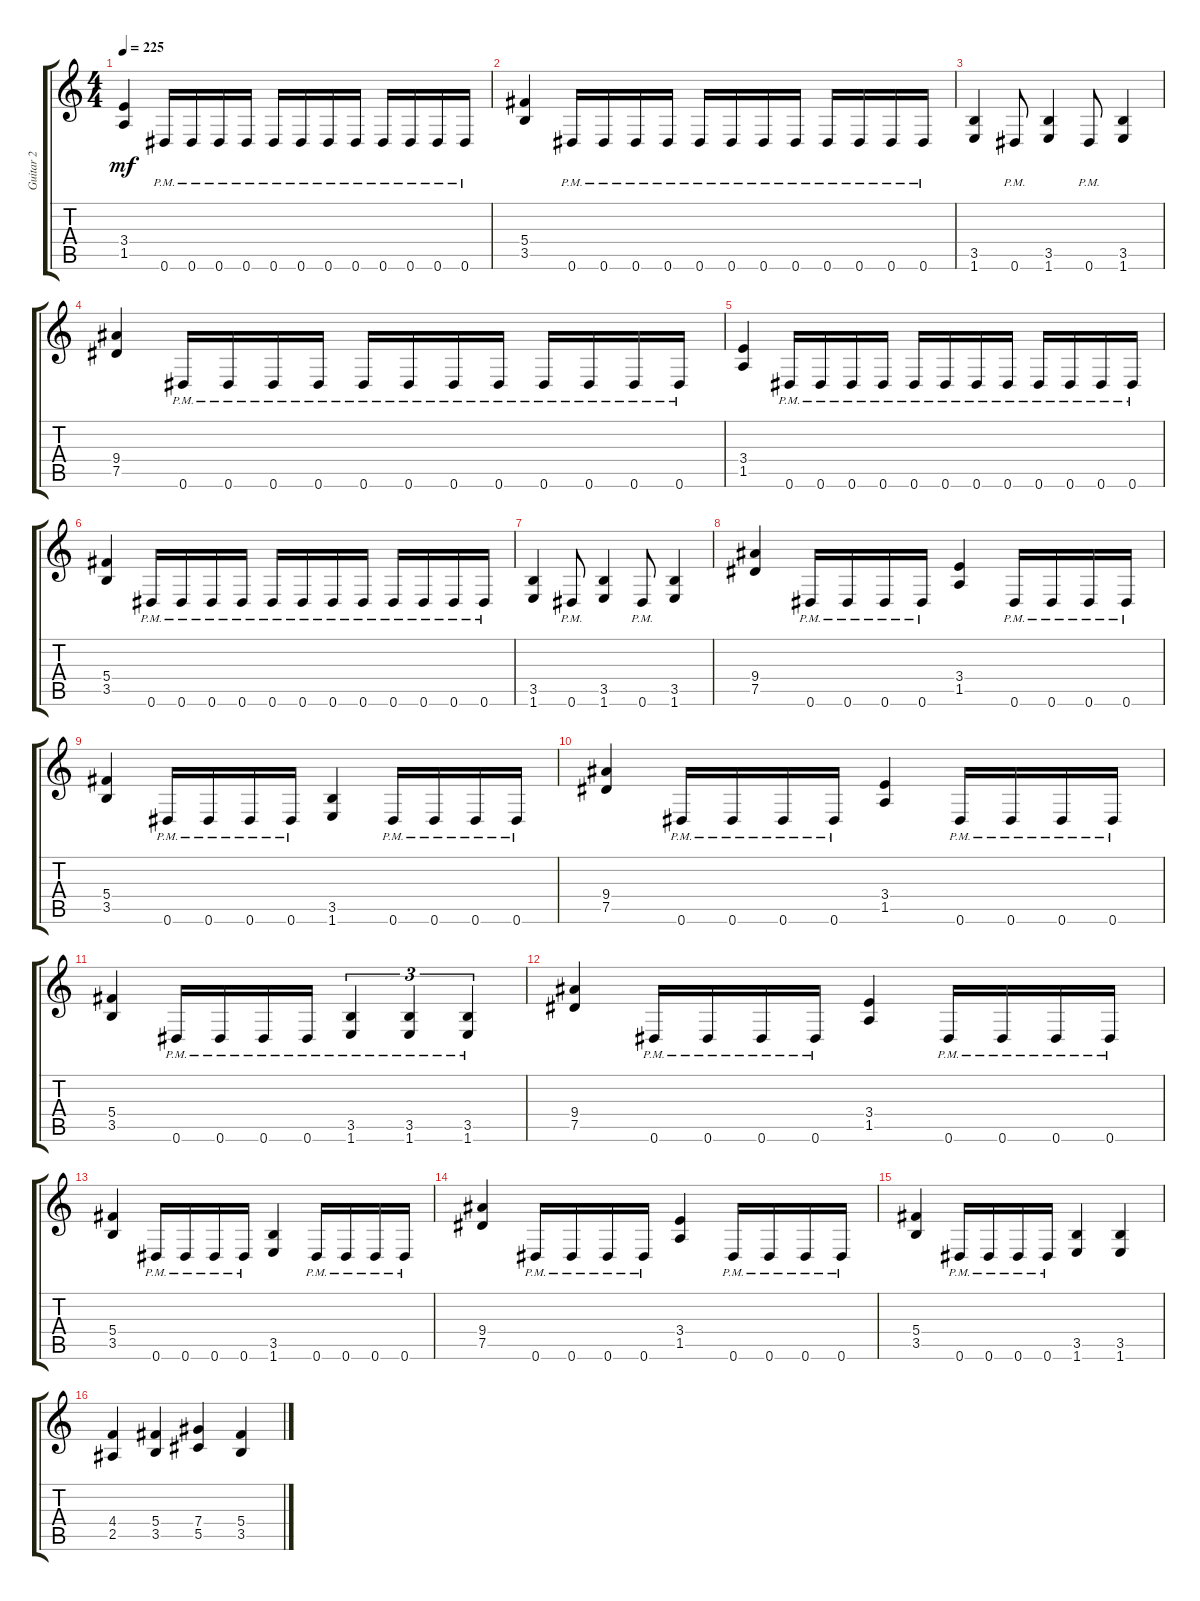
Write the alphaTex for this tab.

\track ("Guitar 2" "Guitar 2") {instrument distortionguitar}
\staff {score tabs}
\tuning (Eb4 Bb3 Gb3 Db3 Ab2 Eb2) {hide}
\ts (4 4)
\tempo 225
\clef g2
\ks c
(3.4 1.5).4{dy mf} 0.6{pm}.16 0.6{pm}.16 0.6{pm}.16 0.6{pm}.16 0.6{pm}.16 0.6{pm}.16 0.6{pm}.16 0.6{pm}.16 0.6{pm}.16 0.6{pm}.16 0.6{pm}.16 0.6{pm}.16 |
(5.4 3.5).4 0.6{pm}.16 0.6{pm}.16 0.6{pm}.16 0.6{pm}.16 0.6{pm}.16 0.6{pm}.16 0.6{pm}.16 0.6{pm}.16 0.6{pm}.16 0.6{pm}.16 0.6{pm}.16 0.6{pm}.16 |
(3.5 1.6).4 0.6{pm}.8 (3.5 1.6).4 0.6{pm}.8 (3.5 1.6).4 |
(9.4 7.5).4 0.6{pm}.16 0.6{pm}.16 0.6{pm}.16 0.6{pm}.16 0.6{pm}.16 0.6{pm}.16 0.6{pm}.16 0.6{pm}.16 0.6{pm}.16 0.6{pm}.16 0.6{pm}.16 0.6{pm}.16 |
(3.4 1.5).4 0.6{pm}.16 0.6{pm}.16 0.6{pm}.16 0.6{pm}.16 0.6{pm}.16 0.6{pm}.16 0.6{pm}.16 0.6{pm}.16 0.6{pm}.16 0.6{pm}.16 0.6{pm}.16 0.6{pm}.16 |
(5.4 3.5).4 0.6{pm}.16 0.6{pm}.16 0.6{pm}.16 0.6{pm}.16 0.6{pm}.16 0.6{pm}.16 0.6{pm}.16 0.6{pm}.16 0.6{pm}.16 0.6{pm}.16 0.6{pm}.16 0.6{pm}.16 |
(3.5 1.6).4 0.6{pm}.8 (3.5 1.6).4 0.6{pm}.8 (3.5 1.6).4 |
(9.4 7.5).4 0.6{pm}.16 0.6{pm}.16 0.6{pm}.16 0.6{pm}.16 (3.4 1.5).4 0.6{pm}.16 0.6{pm}.16 0.6{pm}.16 0.6{pm}.16 |
(5.4 3.5).4 0.6{pm}.16 0.6{pm}.16 0.6{pm}.16 0.6{pm}.16 (3.5 1.6).4 0.6{pm}.16 0.6{pm}.16 0.6{pm}.16 0.6{pm}.16 |
(9.4 7.5).4 0.6{pm}.16 0.6{pm}.16 0.6{pm}.16 0.6{pm}.16 (3.4 1.5).4 0.6{pm}.16 0.6{pm}.16 0.6{pm}.16 0.6{pm}.16 |
(5.4 3.5).4 0.6{pm}.16 0.6{pm}.16 0.6{pm}.16 0.6{pm}.16 (3.5{pm} 1.6{pm}).4{tu (3 2)} (3.5{pm} 1.6{pm}).4{tu (3 2)} (3.5{pm} 1.6{pm}).4{tu (3 2)} |
(9.4 7.5).4 0.6{pm}.16 0.6{pm}.16 0.6{pm}.16 0.6{pm}.16 (3.4 1.5).4 0.6{pm}.16 0.6{pm}.16 0.6{pm}.16 0.6{pm}.16 |
(5.4 3.5).4 0.6{pm}.16 0.6{pm}.16 0.6{pm}.16 0.6{pm}.16 (3.5 1.6).4 0.6{pm}.16 0.6{pm}.16 0.6{pm}.16 0.6{pm}.16 |
(9.4 7.5).4 0.6{pm}.16 0.6{pm}.16 0.6{pm}.16 0.6{pm}.16 (3.4 1.5).4 0.6{pm}.16 0.6{pm}.16 0.6{pm}.16 0.6{pm}.16 |
(5.4 3.5).4 0.6{pm}.16 0.6{pm}.16 0.6{pm}.16 0.6{pm}.16 (3.5 1.6).4 (3.5 1.6).4 |
(4.4 2.5).4 (5.4 3.5).4 (7.4 5.5).4 (5.4 3.5).4
